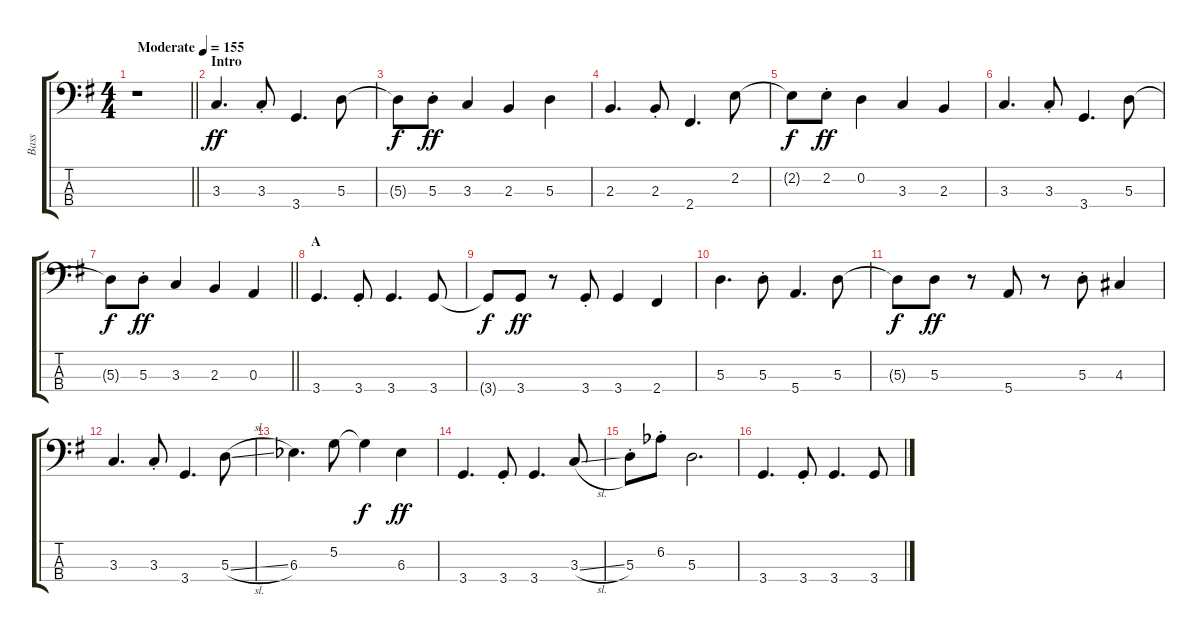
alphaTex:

\track ("Bass" "Bass") {instrument electricbasspick}
\staff {score tabs}
\tuning (G2 D2 A1 E1) {hide}
\ts (4 4)
\tempo (155 "Moderate")
\clef f4
\barLineRight lightlight
\ks g
r.1{dy ff instrument electricbasspick} |
\section ("" "Intro")
3.3.4{d} 3.3{st}.8 3.4.4{d} 5.3.8 |
5.3{t}.8{dy f} 5.3{st}.8{dy ff} 3.3.4 2.3.4 5.3.4 |
2.3.4{d} 2.3{st}.8 2.4.4{d} 2.2.8 |
2.2{t}.8{dy f} 2.2{st}.8{dy ff} 0.2.4 3.3.4 2.3.4 |
3.3.4{d} 3.3{st}.8 3.4.4{d} 5.3.8 |
\barLineRight lightlight
5.3{t}.8{dy f} 5.3{st}.8{dy ff} 3.3.4 2.3.4 0.3.4 |
\section ("" "A")
3.4.4{d} 3.4{st}.8 3.4.4{d} 3.4.8 |
3.4{t}.8{dy f} 3.4.8{dy ff} r.8 3.4{st}.8 3.4.4 2.4.4 |
5.3.4{d} 5.3{st}.8 5.4.4{d} 5.3.8 |
5.3{t}.8{dy f} 5.3.8{dy ff} r.8 5.4.8 r.8 5.3{st}.8 4.3.4 |
3.3.4{d} 3.3{st}.8 3.4.4{d} 5.3{sl}.8 |
6.3{acc b}.4{d} 5.2.8 5.2{t}.4{dy f} 6.3{acc b}.4{dy ff} |
3.4.4{d} 3.4{st}.8 3.4.4{d} 3.3{sl}.8 |
5.3{st}.8 6.2{st acc b}.8 5.3.2{d} |
3.4.4{d} 3.4{st}.8 3.4.4{d} 3.4.8
